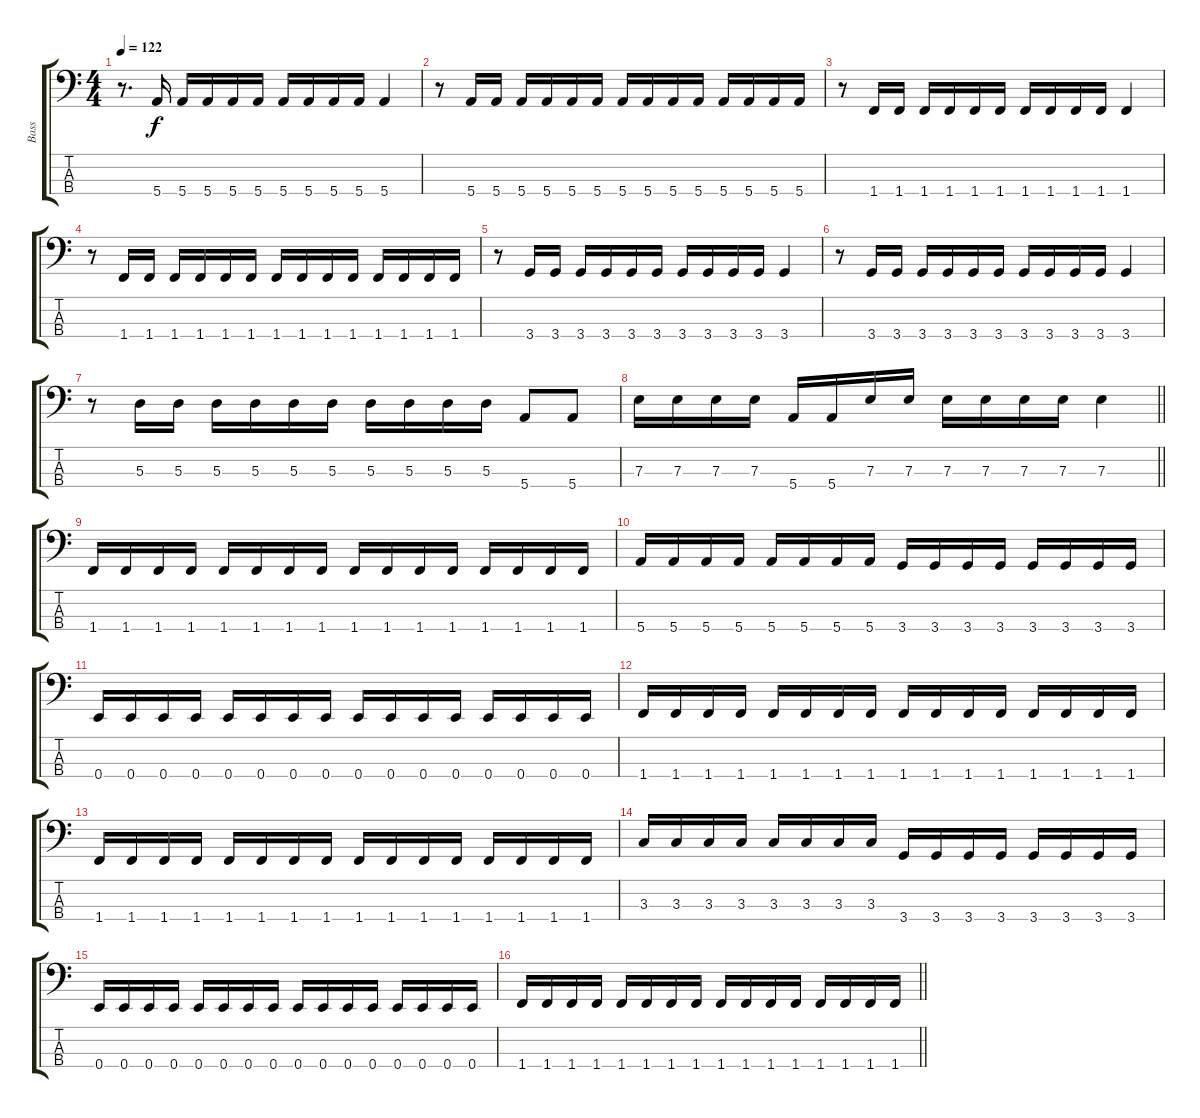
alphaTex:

\track ("Bass" "Bass") {instrument electricbassfinger}
\staff {score tabs}
\tuning (G2 D2 A1 E1) {hide}
\ts (4 4)
\tempo 122
\clef f4
\ks c
r.8{d dy f} 5.4.16 5.4.16 5.4.16 5.4.16 5.4.16 5.4.16 5.4.16 5.4.16 5.4.16 5.4.4 |
r.8 5.4.16 5.4.16 5.4.16 5.4.16 5.4.16 5.4.16 5.4.16 5.4.16 5.4.16 5.4.16 5.4.16 5.4.16 5.4.16 5.4.16 |
r.8 1.4.16 1.4.16 1.4.16 1.4.16 1.4.16 1.4.16 1.4.16 1.4.16 1.4.16 1.4.16 1.4.4 |
r.8 1.4.16 1.4.16 1.4.16 1.4.16 1.4.16 1.4.16 1.4.16 1.4.16 1.4.16 1.4.16 1.4.16 1.4.16 1.4.16 1.4.16 |
r.8 3.4.16 3.4.16 3.4.16 3.4.16 3.4.16 3.4.16 3.4.16 3.4.16 3.4.16 3.4.16 3.4.4 |
r.8 3.4.16 3.4.16 3.4.16 3.4.16 3.4.16 3.4.16 3.4.16 3.4.16 3.4.16 3.4.16 3.4.4 |
r.8 5.3.16 5.3.16 5.3.16 5.3.16 5.3.16 5.3.16 5.3.16 5.3.16 5.3.16 5.3.16 5.4.8 5.4.8 |
\barLineRight lightlight
7.3.16 7.3.16 7.3.16 7.3.16 5.4.16 5.4.16 7.3.16 7.3.16 7.3.16 7.3.16 7.3.16 7.3.16 7.3.4 |
1.4.16 1.4.16 1.4.16 1.4.16 1.4.16 1.4.16 1.4.16 1.4.16 1.4.16 1.4.16 1.4.16 1.4.16 1.4.16 1.4.16 1.4.16 1.4.16 |
5.4.16 5.4.16 5.4.16 5.4.16 5.4.16 5.4.16 5.4.16 5.4.16 3.4.16 3.4.16 3.4.16 3.4.16 3.4.16 3.4.16 3.4.16 3.4.16 |
0.4.16 0.4.16 0.4.16 0.4.16 0.4.16 0.4.16 0.4.16 0.4.16 0.4.16 0.4.16 0.4.16 0.4.16 0.4.16 0.4.16 0.4.16 0.4.16 |
1.4.16 1.4.16 1.4.16 1.4.16 1.4.16 1.4.16 1.4.16 1.4.16 1.4.16 1.4.16 1.4.16 1.4.16 1.4.16 1.4.16 1.4.16 1.4.16 |
1.4.16 1.4.16 1.4.16 1.4.16 1.4.16 1.4.16 1.4.16 1.4.16 1.4.16 1.4.16 1.4.16 1.4.16 1.4.16 1.4.16 1.4.16 1.4.16 |
3.3.16 3.3.16 3.3.16 3.3.16 3.3.16 3.3.16 3.3.16 3.3.16 3.4.16 3.4.16 3.4.16 3.4.16 3.4.16 3.4.16 3.4.16 3.4.16 |
0.4.16 0.4.16 0.4.16 0.4.16 0.4.16 0.4.16 0.4.16 0.4.16 0.4.16 0.4.16 0.4.16 0.4.16 0.4.16 0.4.16 0.4.16 0.4.16 |
\barLineRight lightlight
1.4.16 1.4.16 1.4.16 1.4.16 1.4.16 1.4.16 1.4.16 1.4.16 1.4.16 1.4.16 1.4.16 1.4.16 1.4.16 1.4.16 1.4.16 1.4.16
